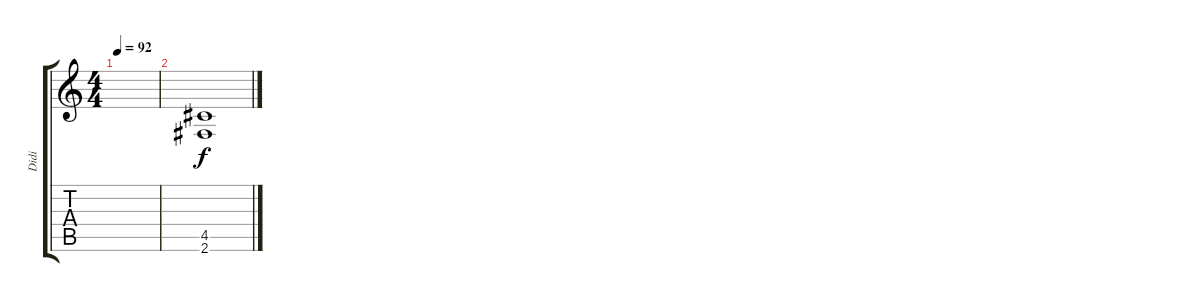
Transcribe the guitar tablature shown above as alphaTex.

\track ("Didi" "Didi") {instrument distortionguitar}
\staff {score tabs}
\tuning (E4 B3 G3 D3 A2 E2) {hide}
\ts (4 4)
\tempo 92
\clef g2
\ks c
|
(4.5{t} 2.6{t}).1
